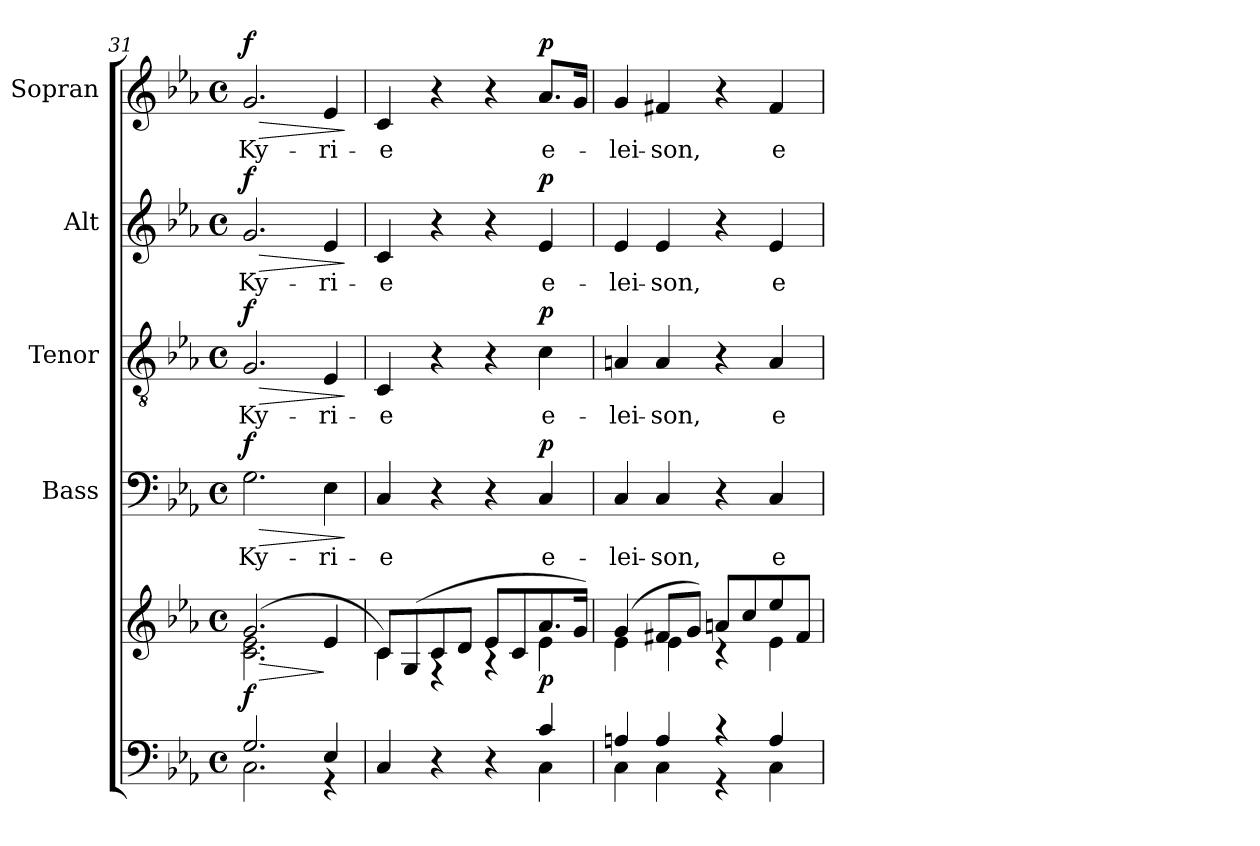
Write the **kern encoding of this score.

**kern	**kern	**dynam	**kern	**text	**dynam	**kern	**text	**dynam	**kern	**text	**dynam	**kern	**text	**dynam
*part5	*part5	*part5	*part4	*part4	*part4	*part3	*part3	*part3	*part2	*part2	*part2	*part1	*part1	*part1
*staff6	*staff5	*staff5/6	*staff4	*staff4	*staff4	*staff3	*staff3	*staff3	*staff2	*staff2	*staff2	*staff1	*staff1	*staff1
*	*	*	*I"Bass	*	*	*I"Tenor	*	*	*I"Alt	*	*	*I"Sopran	*	*
*	*	*	*I'B.	*	*	*I'T.	*	*	*I'A.	*	*	*I'S.	*	*
*clefF4	*clefG2	*	*clefF4	*	*	*clefGv2	*	*	*clefG2	*	*	*clefG2	*	*
*k[b-e-a-]	*k[b-e-a-]	*	*k[b-e-a-]	*	*	*k[b-e-a-]	*	*	*k[b-e-a-]	*	*	*k[b-e-a-]	*	*
*E-:	*E-:	*	*E-:	*	*	*E-:	*	*	*E-:	*	*	*E-:	*	*
*M4/4	*M4/4	*	*M4/4	*	*	*M4/4	*	*	*M4/4	*	*	*M4/4	*	*
*met(c)	*met(c)	*	*met(c)	*	*	*met(c)	*	*	*met(c)	*	*	*met(c)	*	*
=31	=31	=31	=31	=31	=31	=31	=31	=31	=31	=31	=31	=31	=31	=31
*^	*	*	*	*	*	*	*	*	*	*	*	*	*	*
!	!	!	!LO:HP:b	!	!LO:LY:b	!LO:HP:b	!	!LO:LY:b	!LO:HP:b	!	!LO:LY:b	!LO:HP:b	!	!LO:LY:b	!LO:HP:b
*	*	*^	*	*	*	*	*	*	*	*	*	*	*	*	*
!	!	!	!	!LO:DY:n=1:b	!	!	!LO:DY:n=1:a	!	!	!LO:DY:n=1:a	!	!	!LO:DY:n=1:a	!	!	!LO:DY:n=1:a
2.G/	2.C\	(2.g/	2.c\ 2.e-\	> f	2.G\	Ky-	> f	2.G/	Ky-	> f	2.g/	Ky-	> f	2.g/	Ky-	> f
!	!	!	!	!	!	!LO:LY:b	!	!	!LO:LY:b	!	!	!LO:LY:b	!	!	!LO:LY:b	!
4E-/	4rGG	4e-/	4ryy	]	4E-\	-ri-	.	4E-/	-ri-	.	4e-/	-ri-	.	4e-/	-ri-	.
*v	*v	*	*	*	*	*	*	*	*	*	*	*	*	*	*	*
*	*v	*v	*	*	*	*	*	*	*	*	*	*	*	*	*
.	.	.	.	.	]	.	.	]	.	.	]	.	.	]
=32	=32	=32	=32	=32	=32	=32	=32	=32	=32	=32	=32	=32	=32	=32
*^	*^	*	*	*	*	*	*	*	*	*	*	*	*	*
!	!	!	!	!	!	!LO:LY:b	!	!	!LO:LY:b	!	!	!LO:LY:b	!	!	!LO:LY:b	!
4C/	2.ryy	8c/L)	4c\	.	4C/	-e	.	4C/	-e	.	4c/	-e	.	4c/	-e	.
.	.	(>8G/	.	.	.	.	.	.	.	.	.	.	.	.	.	.
4r	.	8c/	4rE	.	4r	.	.	4r	.	.	4r	.	.	4r	.	.
.	.	8d/J	.	.	.	.	.	.	.	.	.	.	.	.	.	.
4r	.	8e-/L	4rG	.	4r	.	.	4r	.	.	4r	.	.	4r	.	.
.	.	8c/	.	.	.	.	.	.	.	.	.	.	.	.	.	.
!	!	!	!	!LO:DY:b	!	!LO:LY:b	!LO:DY:a	!	!LO:LY:b	!LO:DY:a	!	!LO:LY:b	!LO:DY:a	!	!LO:LY:b	!LO:DY:a
4c/	4C\	8.a-/	4e-\	p	4C/	e-	p	4c\	e-	p	4e-/	e-	p	8.a-/L	e-	p
.	.	16g/Jk)	.	.	.	.	.	.	.	.	.	.	.	16g/Jk	.	.
!!LO:LB:g=z
=33	=33	=33	=33	=33	=33	=33	=33	=33	=33	=33	=33	=33	=33	=33	=33	=33
!	!	!	!	!	!	!LO:LY:b	!	!	!LO:LY:b	!	!	!LO:LY:b	!	!	!LO:LY:b	!
4An/	4C\	(4g/	4e-\	.	4C/	-lei-	.	4An/	-lei-	.	4e-/	-lei-	.	4g/	-lei-	.
!	!	!	!	!	!	!LO:LY:b	!	!	!LO:LY:b	!	!	!LO:LY:b	!	!	!LO:LY:b	!
4A/	4C\	8f#X/L	4e-\	.	4C/	-son,	.	4A/	-son,	.	4e-/	-son,	.	4f#X/	-son,	.
.	.	8g/J)	.	.	.	.	.	.	.	.	.	.	.	.	.	.
4r	4r	8an/L	4rc	.	4r	.	.	4r	.	.	4r	.	.	4r	.	.
.	.	8cc/	.	.	.	.	.	.	.	.	.	.	.	.	.	.
!	!	!	!	!	!	!LO:LY:b	!	!	!LO:LY:b	!	!	!LO:LY:b	!	!	!LO:LY:b	!
4A/	4C\	8ee-/	4e-\	.	4C/	e-	.	4A/	e-	.	4e-/	e-	.	4f#/	e-	.
.	.	8f#/J	.	.	.	.	.	.	.	.	.	.	.	.	.	.
*v	*v	*	*	*	*	*	*	*	*	*	*	*	*	*	*	*
*	*v	*v	*	*	*	*	*	*	*	*	*	*	*	*	*
=	=	=	=	=	=	=	=	=	=	=	=	=	=	=
*-	*-	*-	*-	*-	*-	*-	*-	*-	*-	*-	*-	*-	*-	*-
